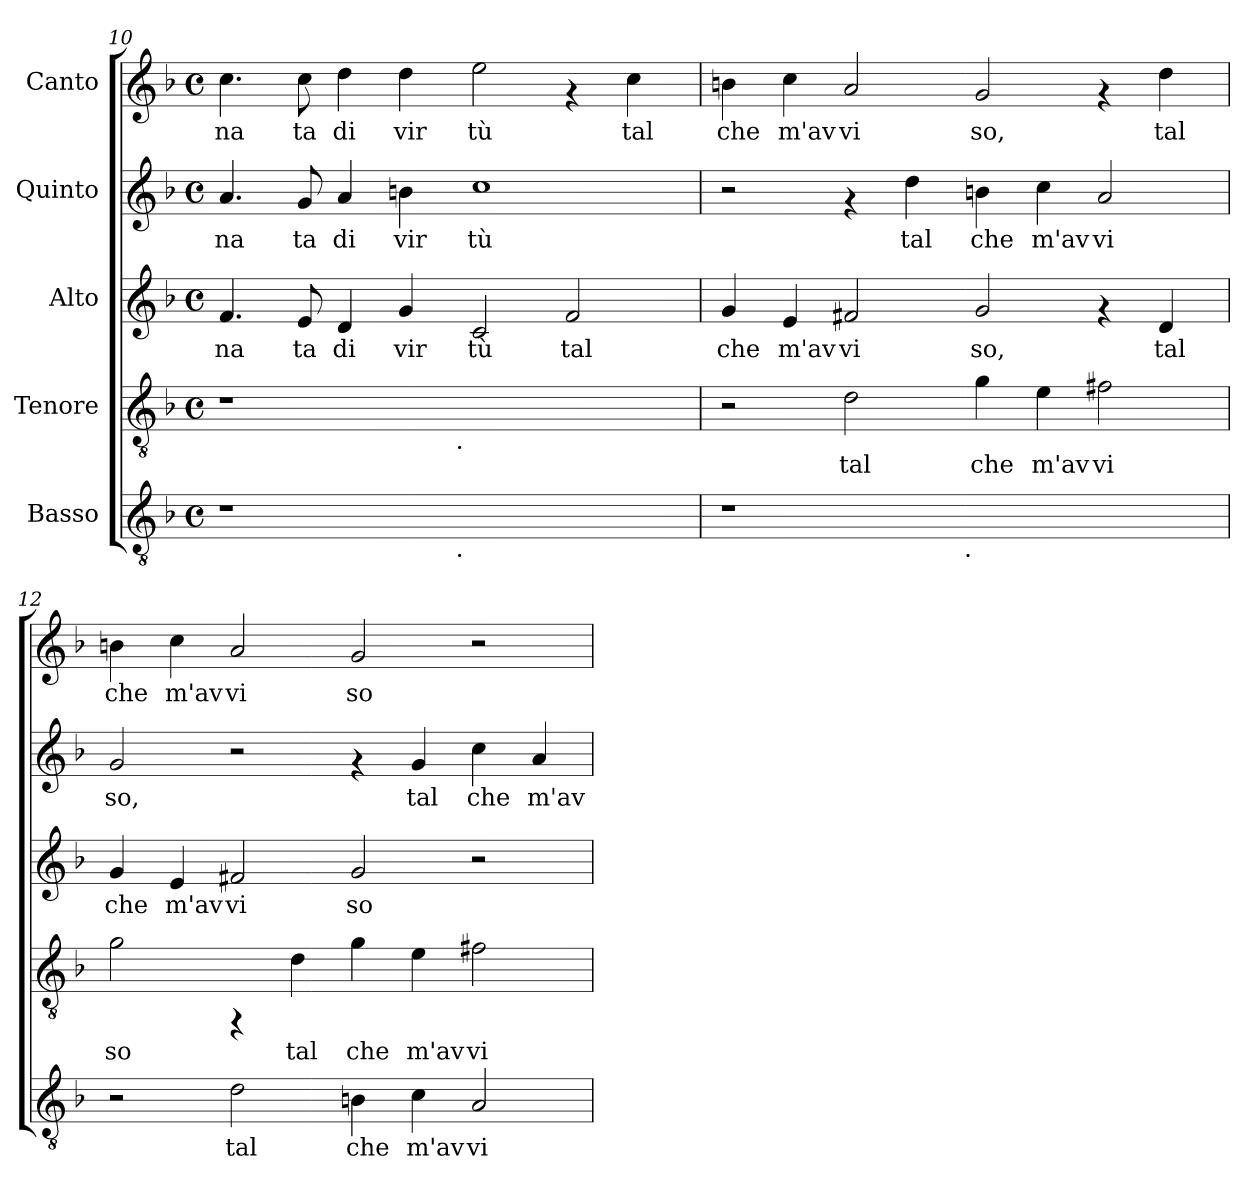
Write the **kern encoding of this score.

**kern	**text	**kern	**text	**kern	**text	**kern	**text	**kern	**text
*part5	*part5	*part4	*part4	*part3	*part3	*part2	*part2	*part1	*part1
*staff5	*staff5	*staff4	*staff4	*staff3	*staff3	*staff2	*staff2	*staff1	*staff1
*I"Basso	*	*I"Tenore	*	*I"Alto	*	*I"Quinto	*	*I"Canto	*
!!LO:PB:g=z
*clefGv2	*	*clefGv2	*	*clefG2	*	*clefG2	*	*clefG2	*
*k[b-]	*	*k[b-]	*	*k[b-]	*	*k[b-]	*	*k[b-]	*
*F:	*	*F:	*	*F:	*	*F:	*	*F:	*
*M4/4	*	*M4/4	*	*M4/4	*	*M4/4	*	*M4/4	*
*met(c)	*	*met(c)	*	*met(c)	*	*met(c)	*	*met(c)	*
=10	=10	=10	=10	=10	=10	=10	=10	=10	=10
!	!	!	!	!	!LO:LY:b:cj	!	!LO:LY:b:cj	!	!LO:LY:b:cj
*^	*	*^	*	*	*	*	*	*	*
1r	2ryy	.	1r	2ryy	.	4.f/	-na	4.a/	-na	4.cc\	-na
!	!	!	!	!	!	!	!LO:LY:b:cj	!	!LO:LY:b:cj	!	!LO:LY:b:cj
.	.	.	.	.	.	8e/	ta	8g/	ta	8cc\	ta
!	!	!	!	!	!	!	!LO:LY:b:cj	!	!LO:LY:b:cj	!	!LO:LY:b:cj
.	4...ryy	.	.	4...ryy	.	4d/	di	4a/	di	4dd\	di
!	!	!	!	!	!	!	!LO:LY:b:cj	!	!LO:LY:b:cj	!	!LO:LY:b:cj
.	.	.	.	.	.	4g/	vir	4bn\	vir	4dd\	vir
!	!	!	!	!LO:TX:b:t=.	!	!	!	!	!	!	!
!	!LO:TX:b:t=.	!	!	!	!	!	!	!	!	!	!
.	1ryy	.	.	1ryy	.	.	.	.	.	.	.
!	!	!	!	!	!	!	!LO:LY:b:cj	!	!LO:LY:b:cj	!	!LO:LY:b:cj
1ryy	.	.	1ryy	.	.	2c/	tù	1cc	tù	2ee\	tù
!	!	!	!	!	!	!	!LO:LY:b:cj	!	!	!	!
.	.	.	.	.	.	2f/	tal	.	.	4rf	.
!	!	!	!	!	!	!	!	!	!	!	!LO:LY:b:cj
.	.	.	.	.	.	.	.	.	.	4cc\	tal
.	32ryy	.	.	32ryy	.	.	.	.	.	.	.
=11	=11	=11	=11	=11	=11	=11	=11	=11	=11	=11	=11
!	!	!	!	!	!	!	!LO:LY:b:cj	!	!	!	!LO:LY:b:cj
*	*	*	*v	*v	*	*	*	*	*	*	*
1r	2ryy	.	2r	.	4g/	che	2r	.	4bn\	che
!	!	!	!	!	!	!LO:LY:b:cj	!	!	!	!LO:LY:b:cj
.	.	.	.	.	4e/	m'av	.	.	4cc\	m'av
!	!	!	!	!LO:LY:b:cj	!	!LO:LY:b:cj	!	!	!	!LO:LY:b:cj
.	4ryy	.	2d\	tal	2f#X/	vi	4rf	.	2a/	vi
!	!	!	!	!	!	!	!	!LO:LY:b:cj	!	!
.	8...ryy	.	.	.	.	.	4dd\	tal	.	.
!	!LO:TX:b:t=.	!	!	!	!	!	!	!	!	!
.	1ryy	.	.	.	.	.	.	.	.	.
!	!	!	!	!LO:LY:b:cj	!	!LO:LY:b:cj	!	!LO:LY:b:cj	!	!LO:LY:b:cj
1ryy	.	.	4g\	che	2g/	so,	4bn\	che	2g/	so,
!	!	!	!	!LO:LY:b:cj	!	!	!	!LO:LY:b:cj	!	!
.	.	.	4e\	m'av	.	.	4cc\	m'av	.	.
!	!	!	!	!LO:LY:b:cj	!	!	!	!LO:LY:b:cj	!	!
.	.	.	2f#X\	vi	4rf	.	2a/	vi	4rf	.
!	!	!	!	!	!	!LO:LY:b:cj	!	!	!	!LO:LY:b:cj
.	.	.	.	.	4d/	tal	.	.	4dd\	tal
.	64ryy	.	.	.	.	.	.	.	.	.
=12	=12	=12	=12	=12	=12	=12	=12	=12	=12	=12
!	!	!	!	!LO:LY:b:cj	!	!LO:LY:b:cj	!	!LO:LY:b:cj	!	!LO:LY:b:cj
*v	*v	*	*	*	*	*	*	*	*	*
2r	.	2g\	so	4g/	che	2g/	so,	4bn\	che
!	!	!	!	!	!LO:LY:b:cj	!	!	!	!LO:LY:b:cj
.	.	.	.	4e/	m'av	.	.	4cc\	m'av
!	!LO:LY:b:cj	!	!	!	!LO:LY:b:cj	!	!	!	!LO:LY:b:cj
2d\	tal	4rFF	.	2f#X/	vi	2r	.	2a/	vi
!	!	!	!LO:LY:b:cj	!	!	!	!	!	!
.	.	4d\	tal	.	.	.	.	.	.
!	!LO:LY:b:cj	!	!LO:LY:b:cj	!	!LO:LY:b:cj	!	!	!	!LO:LY:b:cj
4Bn\	che	4g\	che	2g/	so	4rf	.	2g/	so
!	!LO:LY:b:cj	!	!LO:LY:b:cj	!	!	!	!LO:LY:b:cj	!	!
4c\	m'av	4e\	m'av	.	.	4g/	tal	.	.
!	!LO:LY:b:cj	!	!LO:LY:b:cj	!	!	!	!LO:LY:b:cj	!	!
2A/	vi	2f#X\	vi	2r	.	4cc\	che	2r	.
!	!	!	!	!	!	!	!LO:LY:b:cj	!	!
.	.	.	.	.	.	4a/	m'av	.	.
=	=	=	=	=	=	=	=	=	=
*-	*-	*-	*-	*-	*-	*-	*-	*-	*-
